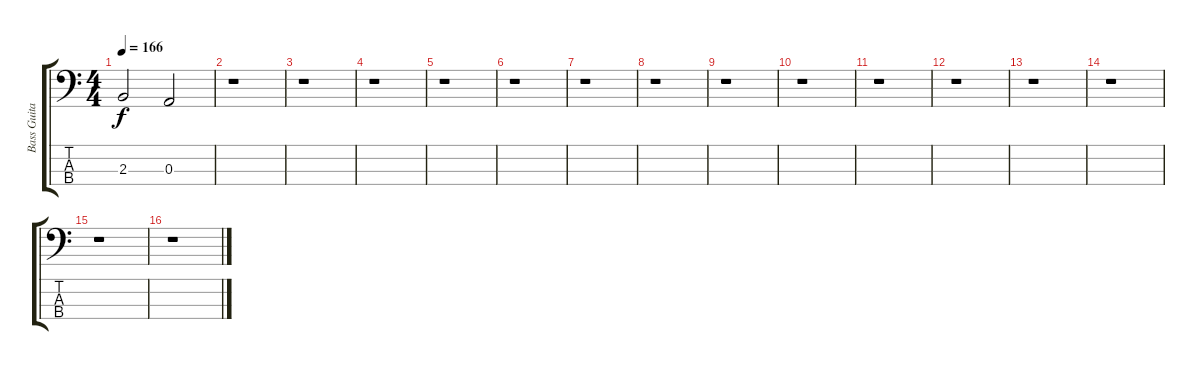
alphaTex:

\track ("Bass Guitar" "Bass Guita") {instrument electricbassfinger}
\staff {score tabs}
\tuning (G2 D2 A1 E1) {hide}
\ts (4 4)
\tempo 166
\clef f4
\ks c
2.3.2{dy f} 0.3.2 |
r.1 |
r.1 |
r.1 |
r.1 |
r.1 |
r.1 |
r.1 |
r.1 |
r.1 |
r.1 |
r.1 |
r.1 |
r.1 |
r.1 |
r.1
